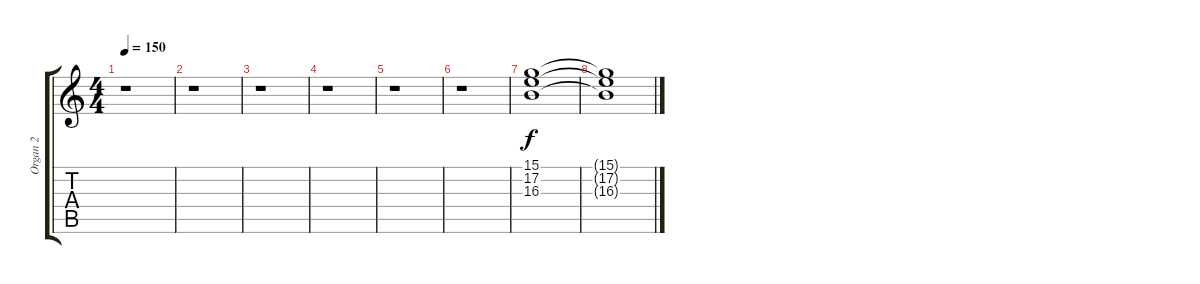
\track ("Organ 2" "Organ 2") {instrument percussiveorgan}
\staff {score tabs}
\tuning (E4 B3 G3 D3 A2 E2) {hide}
\ts (4 4)
\tempo 150
\clef g2
\ks c
r.1{dy f} |
r.1 |
r.1 |
r.1 |
r.1 |
r.1 |
(15.1 17.2 16.3).1 |
(15.1{t} 17.2{t} 16.3{t}).1
